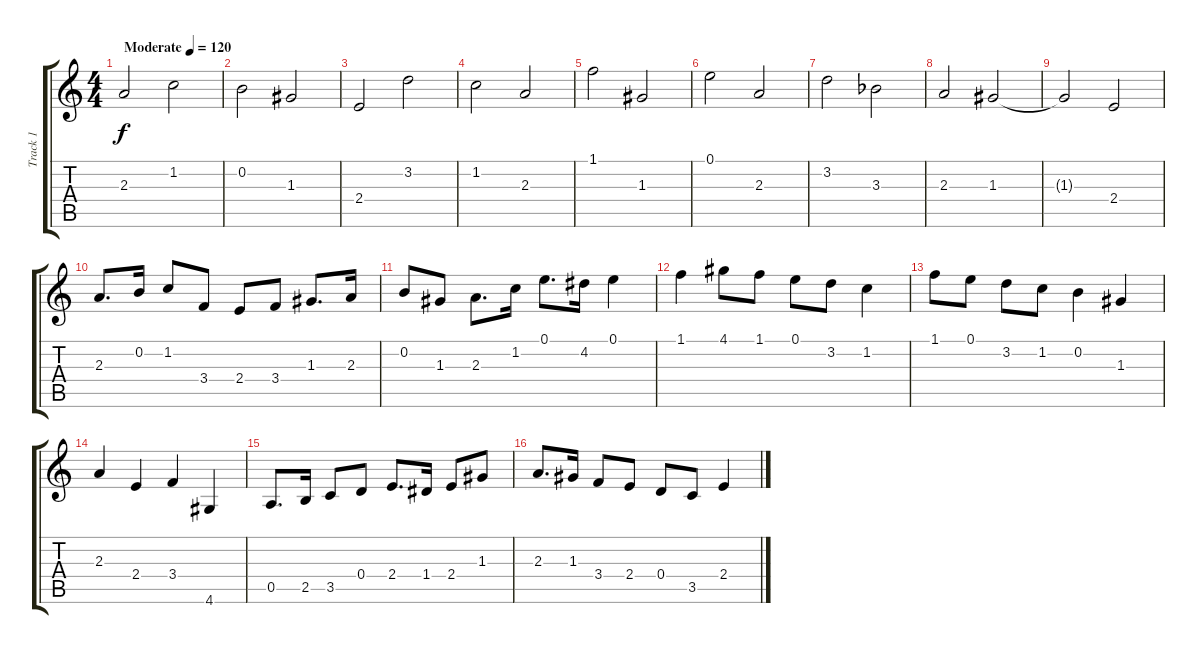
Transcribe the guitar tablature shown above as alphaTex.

\track ("Track 1" "Track 1") {instrument acousticguitarsteel}
\staff {score tabs}
\tuning (E4 B3 G3 D3 A2 E2) {hide}
\ts (4 4)
\tempo (120 "Moderate")
\clef g2
\ks c
2.3.2{dy f instrument acousticguitarsteel} 1.2.2 |
0.2.2 1.3.2 |
2.4.2 3.2.2 |
1.2.2 2.3.2 |
1.1.2 1.3.2 |
0.1.2 2.3.2 |
3.2.2 3.3{acc b}.2 |
2.3.2 1.3.2 |
1.3{t}.2 2.4.2 |
2.3.8{d} 0.2.16 1.2.8 3.4.8 2.4.8 3.4.8 1.3.8{d} 2.3.16 |
0.2.8 1.3.8 2.3.8{d} 1.2.16 0.1.8{d} 4.2.16 0.1.4 |
1.1.4 4.1.8 1.1.8 0.1.8 3.2.8 1.2.4 |
1.1.8 0.1.8 3.2.8 1.2.8 0.2.4 1.3.4 |
2.3.4 2.4.4 3.4.4 4.6.4 |
0.5.8{d} 2.5.16 3.5.8 0.4.8 2.4.8{d} 1.4.16 2.4.8 1.3.8 |
2.3.8{d} 1.3.16 3.4.8 2.4.8 0.4.8 3.5.8 2.4.4
